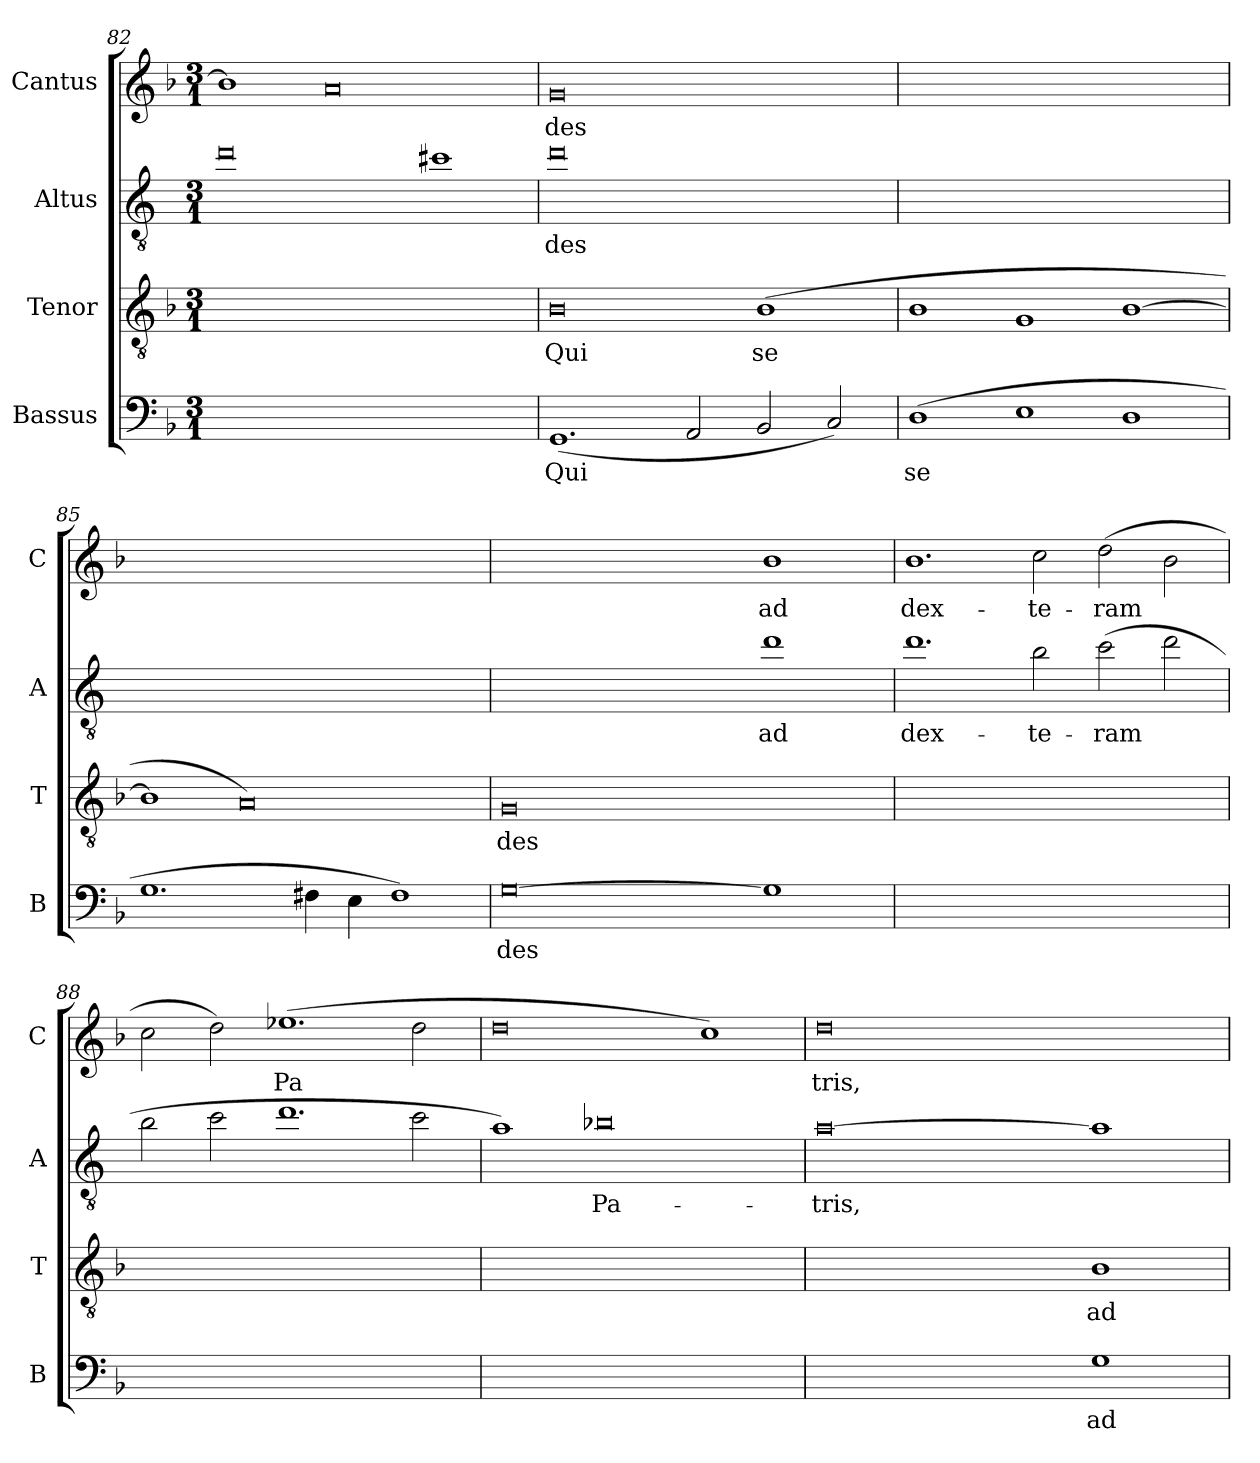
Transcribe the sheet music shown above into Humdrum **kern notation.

**kern	**text	**kern	**text	**kern	**text	**kern	**text
*part4	*part4	*part3	*part3	*part2	*part2	*part1	*part1
*staff4	*staff4	*staff3	*staff3	*staff2	*staff2	*staff1	*staff1
*I"Bassus	*	*I"Tenor	*	*I"Altus	*	*I"Cantus	*
*I'B	*	*I'T	*	*I'A	*	*I'C	*
*clefF4	*	*clefGv2	*	*clefGv2	*	*clefG2	*
*	*	*	*	*ITrd4c7	*	*	*
*k[b-]	*	*k[b-]	*	*k[b-]	*	*k[b-]	*
*M3/1	*	*M3/1	*	*M3/1	*	*M3/1	*
=82	=82	=82	=82	=82	=82	=82	=82
0.ryy	.	0.ryy	.	0g	.	1b-]	.
.	.	.	.	.	.	0a	.
.	.	.	.	1f#X	.	.	.
!!LO:LB:g=z
=83	=83	=83	=83	=83	=83	=83	=83
!	!LO:LY:b	!	!LO:LY:b	!	!LO:LY:b	!	!LO:LY:b
(1.GG	Qui	0B-	Qui	0g	des	0g	des
2AA/	.	.	.	.	.	.	.
!	!	!	!LO:LY:b	!	!	!	!
2BB-/	.	(1B-	se	2ryy	.	2ryy	.
2C/)	.	.	.	2ryy	.	2ryy	.
=84	=84	=84	=84	=84	=84	=84	=84
!	!LO:LY:b	!	!	!	!	!	!
(1D	se	1B-	.	0.ryy	.	0.ryy	.
1E	.	1G	.	.	.	.	.
1D	.	[1B-	.	.	.	.	.
=85	=85	=85	=85	=85	=85	=85	=85
1.G	.	1B-]	.	0.ryy	.	0.ryy	.
.	.	0A)	.	.	.	.	.
4F#X\	.	.	.	.	.	.	.
4E\	.	.	.	.	.	.	.
1F#)	.	.	.	.	.	.	.
=86	=86	=86	=86	=86	=86	=86	=86
!	!LO:LY:b	!	!LO:LY:b	!	!	!	!
[0G	des	0G	des	2ryy	.	2ryy	.
.	.	.	.	2ryy	.	2ryy	.
.	.	.	.	2ryy	.	2ryy	.
.	.	.	.	2ryy	.	2ryy	.
!	!	!	!	!	!LO:LY:b	!	!LO:LY:b
1G]	.	2ryy	.	1g	ad	1b-	ad
.	.	2ryy	.	.	.	.	.
=87	=87	=87	=87	=87	=87	=87	=87
!	!	!	!	!	!LO:LY:b	!	!LO:LY:b
0.ryy	.	0.ryy	.	1.g	dex-	1.b-	dex-
!	!	!	!	!	!LO:LY:b	!	!LO:LY:b
.	.	.	.	2e\	te-	2cc\	te-
!	!	!	!	!	!LO:LY:b	!	!LO:LY:b
.	.	.	.	(2f\	ram	(2dd\	ram
.	.	.	.	2g\	.	2b-\	.
!!LO:PB:g=z
=88	=88	=88	=88	=88	=88	=88	=88
0.ryy	.	0.ryy	.	2e\	.	2cc\	.
.	.	.	.	2f\	.	2dd\)	.
!	!	!	!	!	!	!	!LO:LY:b
.	.	.	.	1.g	.	(1.ee-X	Pa
.	.	.	.	2f\	.	2dd\	.
=89	=89	=89	=89	=89	=89	=89	=89
0.ryy	.	0.ryy	.	1d)	.	0dd	.
!	!	!	!	!	!LO:LY:b	!	!
.	.	.	.	0e-X	Pa-	.	.
.	.	.	.	.	.	1cc)	.
!!LO:LB:g=z
=90	=90	=90	=90	=90	=90	=90	=90
!	!	!	!	!	!LO:LY:b	!	!LO:LY:b
2ryy	.	2ryy	.	[0d	tris,	0dd	tris,
2ryy	.	2ryy	.	.	.	.	.
2ryy	.	2ryy	.	.	.	.	.
2ryy	.	2ryy	.	.	.	.	.
!	!LO:LY:b	!	!LO:LY:b	!	!	!	!
1G	ad	1B-	ad	1d]	.	2ryy	.
.	.	.	.	.	.	2ryy	.
=	=	=	=	=	=	=	=
*-	*-	*-	*-	*-	*-	*-	*-
